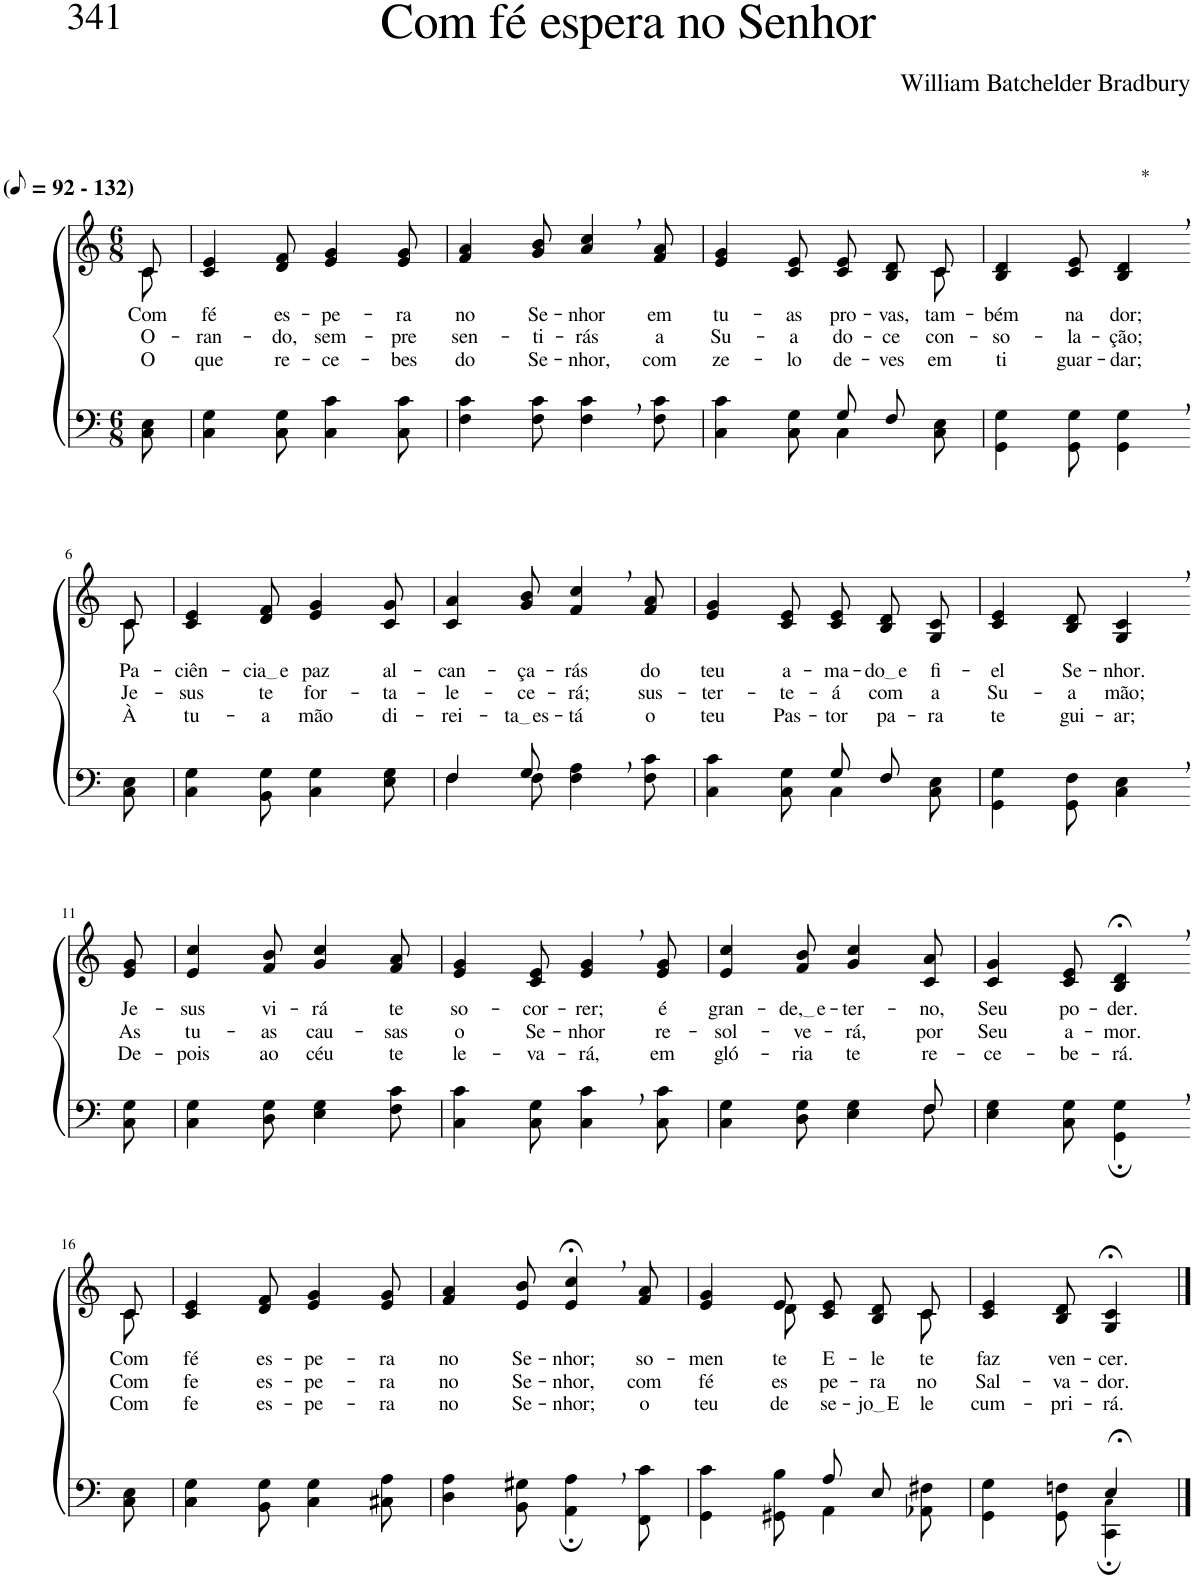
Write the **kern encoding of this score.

**kern	**kern	**text	**text	**text
*part2	*part1	*part1	*part1	*part1
*staff2	*staff1	*staff1	*staff1	*staff1
*I"Parte III e IV	*I"Parte I e II	*	*	*
*clefF4	*clefG2	*	*	*
*Trd-1c-2	*Trd-1c-2	*	*	*
*k[]	*k[]	*	*	*
*M6/8	*M6/8	*	*	*
*MM46	*MM46	*	*	*
=1	=1	=1	=1	=1
!	!LO:TX:a:B:t=(	!	!	!
!	!LO:TX:a:B:t=- 132)	!	!	!
!	!	!LO:LY:b	!LO:LY:b	!LO:LY:b
*	*^	*	*	*
8C\ 8E\	8c\	8c/	Com	O-	O
=2	=2	=2	=2	=2	=2
!	!	!	!LO:LY:b	!LO:LY:b	!LO:LY:b
*	*v	*v	*	*	*
4C\ 4G\	4c/ 4e/	fé	-ran-	que
!	!	!LO:LY:b	!LO:LY:b	!LO:LY:b
8C\ 8G\	8d/ 8f/	es-	-do,	re-
!	!	!LO:LY:b	!LO:LY:b	!LO:LY:b
4C\ 4c\	4e/ 4g/	-pe-	sem-	-ce-
!	!	!LO:LY:b	!LO:LY:b	!LO:LY:b
8C\ 8c\	8e/ 8g/	-ra	-pre	-bes
=3	=3	=3	=3	=3
!	!	!LO:LY:b	!LO:LY:b	!LO:LY:b
4F\ 4c\	4f/ 4a/	no	sen-	do
!	!	!LO:LY:b	!LO:LY:b	!LO:LY:b
8F\ 8c\	8g/ 8b/	Se-	-ti-	Se-
!	!	!LO:LY:b	!LO:LY:b	!LO:LY:b
4F\, 4c\,	4a/, 4cc/,	-nhor	-rás	-nhor,
!	!	!LO:LY:b	!LO:LY:b	!LO:LY:b
8F\ 8c\	8f/ 8a/	em	a	com
=4	=4	=4	=4	=4
*^	*	*	*	*
!	!	!	!LO:LY:b	!LO:LY:b	!LO:LY:b
*	*	*^	*	*	*
4.ryy	4C\ 4c\	4e/ 4g/	8ryy	tu-	Su-	ze-
!	!	!	!	!LO:LY:b	!LO:LY:b	!LO:LY:b
*	*	*v	*v	*	*	*
.	8C\ 8G\	8c/ 8e/	-as	-a	-lo
!	!	!	!LO:LY:b	!LO:LY:b	!LO:LY:b
8G/L	4C\	8c/ 8e/L	pro-	do-	de-
!	!	!	!LO:LY:b	!LO:LY:b	!LO:LY:b
8F/J	.	8B/ 8d/	-vas,	-ce	-ves
*	*	*^	*	*	*
!	!	!	!	!LO:LY:b	!LO:LY:b	!LO:LY:b
8ryy	8C\ 8E\	8c/J	8c\	tam-	con-	em
=5	=5	=5	=5	=5	=5	=5
!	!	!	!	!LO:LY:b	!LO:LY:b	!LO:LY:b
*v	*v	*	*	*	*	*
*	*v	*v	*	*	*
4GG\ 4G\	4B/ 4d/	-bém	-so-	ti
!	!	!LO:LY:b	!LO:LY:b	!LO:LY:b
8GG\ 8G\	8c/ 8e/	na	-la-	guar-
!	!LO:TX:a:t=*	!	!	!
!	!	!LO:LY:b	!LO:LY:b	!LO:LY:b
4GG\, 4G\,	4B/, 4d/,	dor;	-ção;	-dar;
!!LO:LB:g=z
=6-	=6-	=6-	=6-	=6-
*k[]	*	*	*	*
!	!	!LO:LY:b	!LO:LY:b	!LO:LY:b
*	*^	*	*	*
8C\ 8E\	8c\	8c/	Pa-	Je-	À
=7	=7	=7	=7	=7	=7
!	!	!	!LO:LY:b	!LO:LY:b	!LO:LY:b
*	*v	*v	*	*	*
4C\ 4G\	4c/ 4e/	-ciên-	-sus	tu-
!	!	!LO:LY:b	!LO:LY:b	!LO:LY:b
8BB\ 8G\	8d/ 8f/	cia e	te	-a
!	!	!LO:LY:b	!LO:LY:b	!LO:LY:b
4C\ 4G\	4e/ 4g/	paz	for-	mão
!	!	!LO:LY:b	!LO:LY:b	!LO:LY:b
8E\ 8G\	8c/ 8g/	al-	-ta-	di-
=8	=8	=8	=8	=8
*^	*	*	*	*
!	!	!	!LO:LY:b	!LO:LY:b	!LO:LY:b
4F\	4F/	4c/ 4a/	-can-	-le-	-rei-
!	!	!	!LO:LY:b	!LO:LY:b	!LO:LY:b
8F\	8G/	8g/ 8b/	-ça-	-ce-	ta es
!	!	!	!LO:LY:b	!LO:LY:b	!LO:LY:b
4F\, 4A\,	4.ryy	4f/, 4cc/,	-rás	-rá;	-tá
!	!	!	!LO:LY:b	!LO:LY:b	!LO:LY:b
8F\ 8c\	.	8f/ 8a/	do	sus-	o
=9	=9	=9	=9	=9	=9
!	!	!	!LO:LY:b	!LO:LY:b	!LO:LY:b
4.ryy	4C\ 4c\	4e/ 4g/	teu	-ter-	teu
!	!	!	!LO:LY:b	!LO:LY:b	!LO:LY:b
.	8C\ 8G\	8c/ 8e/	a-	-te-	Pas-
!	!	!	!LO:LY:b	!LO:LY:b	!LO:LY:b
8G/L	4C\	8c/ 8e/L	-ma-	-á	-tor
!	!	!	!LO:LY:b	!LO:LY:b	!LO:LY:b
8F/J	.	8B/ 8d/	do e	com	pa-
!	!	!	!LO:LY:b	!LO:LY:b	!LO:LY:b
8ryy	8C\ 8E\	8G/ 8c/J	fi-	a	-ra
=10	=10	=10	=10	=10	=10
!	!	!	!LO:LY:b	!LO:LY:b	!LO:LY:b
*v	*v	*	*	*	*
4GG\ 4G\	4c/ 4e/	-el	Su-	te
!	!	!LO:LY:b	!LO:LY:b	!LO:LY:b
8GG\ 8F\	8B/ 8d/	Se-	-a	gui-
!	!	!LO:LY:b	!LO:LY:b	!LO:LY:b
4C\, 4E\,	4G/, 4c/,	-nhor.	mão;	-ar;
!!LO:LB:g=z
=11-	=11-	=11-	=11-	=11-
!	!	!LO:LY:b	!LO:LY:b	!LO:LY:b
8C\ 8G\	8e/ 8g/	Je-	As	De-
=12	=12	=12	=12	=12
!	!	!LO:LY:b	!LO:LY:b	!LO:LY:b
4C\ 4G\	4e/ 4cc/	-sus	tu-	-pois
!	!	!LO:LY:b	!LO:LY:b	!LO:LY:b
8D\ 8G\	8f/ 8b/	vi-	-as	ao
!	!	!LO:LY:b	!LO:LY:b	!LO:LY:b
4E\ 4G\	4g/ 4cc/	-rá	cau-	céu
!	!	!LO:LY:b	!LO:LY:b	!LO:LY:b
8F\ 8c\	8f/ 8a/	te	-sas	te
=13	=13	=13	=13	=13
!	!	!LO:LY:b	!LO:LY:b	!LO:LY:b
4C\ 4c\	4e/ 4g/	so-	o	le-
!	!	!LO:LY:b	!LO:LY:b	!LO:LY:b
8C\ 8G\	8c/ 8e/	-cor-	Se-	-va-
!	!	!LO:LY:b	!LO:LY:b	!LO:LY:b
4C\, 4c\,	4e/, 4g/,	-rer;	-nhor	-rá,
!	!	!LO:LY:b	!LO:LY:b	!LO:LY:b
8C\ 8c\	8e/ 8g/	é	re-	em
=14	=14	=14	=14	=14
*^	*	*	*	*
!	!	!	!LO:LY:b	!LO:LY:b	!LO:LY:b
2ryy	4C\ 4G\	4e/ 4cc/	gran-	-sol-	gló-
!	!	!	!LO:LY:b	!LO:LY:b	!LO:LY:b
.	8D\ 8G\	8f/ 8b/	de, e	-ve-	-ria
!	!	!	!LO:LY:b	!LO:LY:b	!LO:LY:b
.	4E\ 4G\	4g/ 4cc/	-ter-	-rá,	te
8ryy	.	.	.	.	.
!	!	!	!LO:LY:b	!LO:LY:b	!LO:LY:b
8F/	8F\	8c/ 8a/	-no,	por	re-
=15	=15	=15	=15	=15	=15
!	!	!	!LO:LY:b	!LO:LY:b	!LO:LY:b
*v	*v	*	*	*	*
4E\ 4G\	4c/ 4g/	Seu	Seu	-ce-
!	!	!LO:LY:b	!LO:LY:b	!LO:LY:b
8C\ 8G\	8c/ 8e/	po-	a-	-be-
!	!	!LO:LY:b	!LO:LY:b	!LO:LY:b
4GG\;, 4G\;,	4B/;<, 4d/;<,	-der.	-mor.	-rá.
!!LO:LB:g=z
=16-	=16-	=16-	=16-	=16-
!	!	!LO:LY:b	!LO:LY:b	!LO:LY:b
*	*^	*	*	*
8C\ 8E\	8c\	8c/	Com	Com	Com
=17	=17	=17	=17	=17	=17
!	!	!	!LO:LY:b	!LO:LY:b	!LO:LY:b
*	*v	*v	*	*	*
4C\ 4G\	4c/ 4e/	fé	fe	fe
!	!	!LO:LY:b	!LO:LY:b	!LO:LY:b
8BB\ 8G\	8d/ 8f/	es-	es-	es-
!	!	!LO:LY:b	!LO:LY:b	!LO:LY:b
4C\ 4G\	4e/ 4g/	-pe-	-pe-	-pe-
!	!	!LO:LY:b	!LO:LY:b	!LO:LY:b
8C#X\ 8A\	8e/ 8g/	-ra	-ra	-ra
=18	=18	=18	=18	=18
!	!	!LO:LY:b	!LO:LY:b	!LO:LY:b
4D\ 4A\	4f/ 4a/	no	no	no
!	!	!LO:LY:b	!LO:LY:b	!LO:LY:b
8BB\ 8G#X\	8e/ 8b/	Se-	Se-	Se-
!	!	!LO:LY:b	!LO:LY:b	!LO:LY:b
4AA\;, 4A\;,	4e/;<, 4cc/;<,	-nhor;	-nhor,	-nhor;
!	!	!LO:LY:b	!LO:LY:b	!LO:LY:b
8FF\ 8c\	8f/ 8a/	so-	com	o
=19	=19	=19	=19	=19
*^	*	*	*	*
!	!	!	!LO:LY:b	!LO:LY:b	!LO:LY:b
*	*	*^	*	*	*
4.ryy	4GG\ 4c\	4e/ 4g/	4ryy	-men-	fé	teu
!	!	!	!	!LO:LY:b	!LO:LY:b	!LO:LY:b
.	8GG#X\ 8B\	8e/	8d\	-te	es-	de-
!	!	!	!	!LO:LY:b	!LO:LY:b	!LO:LY:b
8A/L	4AA\	8c/ 8e/L	4ryy	E-	-pe-	-se-
!	!	!	!	!LO:LY:b	!LO:LY:b	!LO:LY:b
8E/J	.	8B/ 8d/	.	-le	-ra	jo E
!	!	!	!	!LO:LY:b	!LO:LY:b	!LO:LY:b
8ryy	8AA-X\ 8F#X\	8c/J	8c\	te	no	-le
=20	=20	=20	=20	=20	=20	=20
!	!	!	!	!LO:LY:b	!LO:LY:b	!LO:LY:b
*	*	*v	*v	*	*	*
4.ryy	4GG\ 4G\	4c/ 4e/	faz	Sal-	cum-
!	!	!	!LO:LY:b	!LO:LY:b	!LO:LY:b
.	8GG\ 8Fn\	8B/ 8d/	ven-	-va-	-pri-
!	!	!	!LO:LY:b	!LO:LY:b	!LO:LY:b
4E;</	4CC\; 4C!\;	4G/;< 4c/;<	-cer.	-dor.	-rá.
*v	*v	*	*	*	*
==	==	==	==	==
*-	*-	*-	*-	*-
